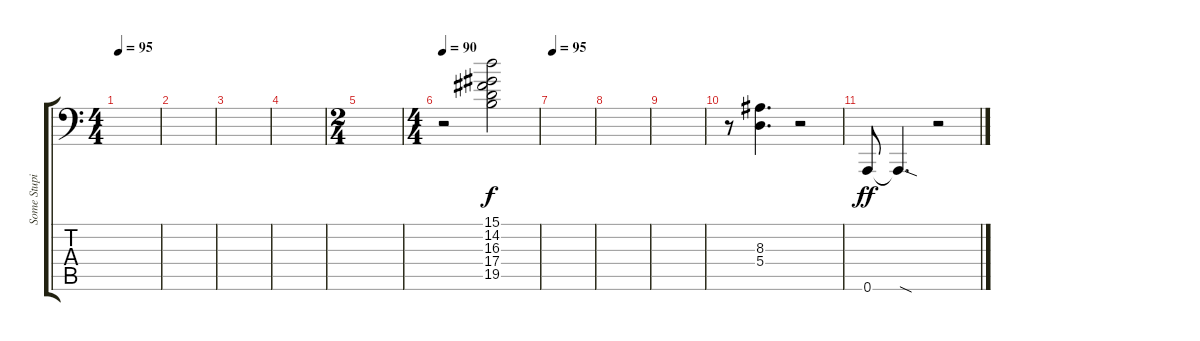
\track ("Some Stupid Effects" "Some Stupi") {instrument reversecymbal}
\staff {score tabs}
\tuning (B3 Gb3 D3 A2 E2 A1) {hide}
\ts (4 4)
\tempo 95
\clef f4
\ks c
|
|
|
|
\ts (2 4)
|
\ts (4 4)
\tempo 90
r.2 (15.1 14.2 16.3 17.4 19.5).2 |
\tempo 95
|
|
|
r.8 (8.3 5.4).4{d} r.2 |
0.6.8{dy ff volume 12 instrument ocarina} 0.6{sod t}.4{d} r.2
